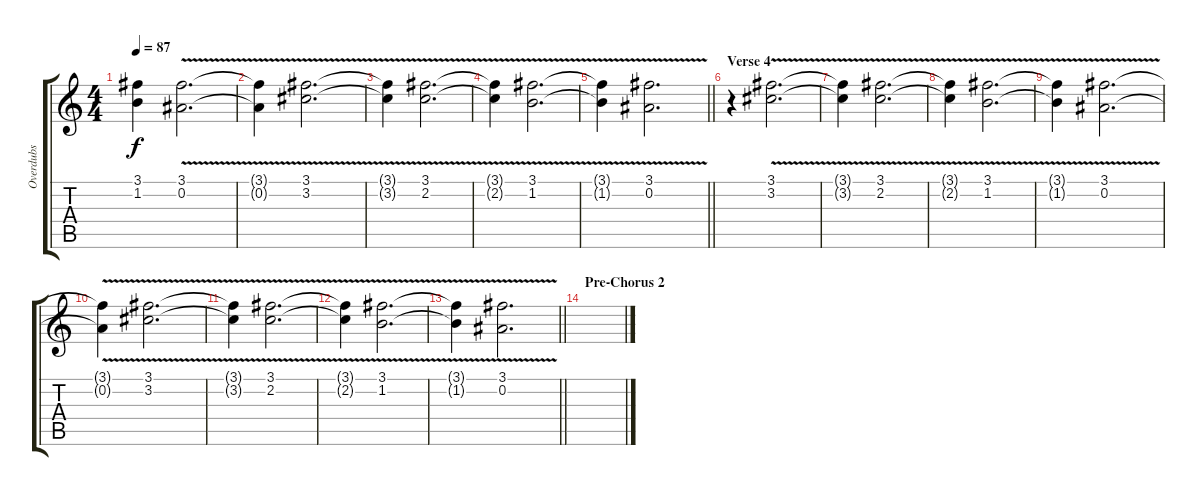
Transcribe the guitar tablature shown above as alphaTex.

\track ("Overdubs" "Overdubs") {instrument electricguitarclean}
\staff {score tabs}
\tuning (Eb4 Bb3 Gb3 Db3 Ab2 Eb2) {hide}
\ts (4 4)
\tempo 87
\clef g2
\ks c
(3.1{t} 1.2{t}).4{dy f} (3.1{v} 0.2{v}).2{d} |
(3.1{t} 0.2{t}).4 (3.1{v} 3.2{v}).2{d} |
(3.1{t} 3.2{t}).4 (3.1{v} 2.2{v}).2{d} |
(3.1{t} 2.2{t}).4 (3.1{v} 1.2{v}).2{d} |
\barLineRight lightlight
(3.1{t} 1.2{t}).4 (3.1{v} 0.2{v}).2{d} |
\section ("" "Verse 4")
r.4 (3.1{v} 3.2{v}).2{d} |
(3.1{t} 3.2{t}).4 (3.1{v} 2.2{v}).2{d} |
(3.1{t} 2.2{t}).4 (3.1{v} 1.2{v}).2{d} |
(3.1{t} 1.2{t}).4 (3.1{v} 0.2{v}).2{d} |
(3.1{t} 0.2{t}).4 (3.1{v} 3.2{v}).2{d} |
(3.1{t} 3.2{t}).4 (3.1{v} 2.2{v}).2{d} |
(3.1{t} 2.2{t}).4 (3.1{v} 1.2{v}).2{d} |
\barLineRight lightlight
(3.1{t} 1.2{t}).4 (3.1{v} 0.2{v}).2{d} |
\section ("" "Pre-Chorus 2")
